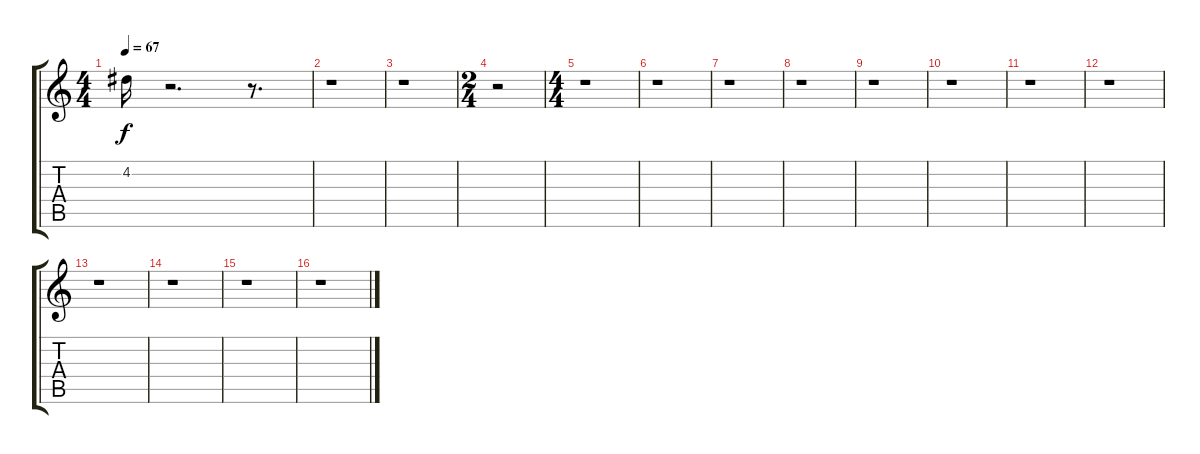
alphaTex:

\track "" {instrument acousticguitarsteel}
\staff {score tabs}
\tuning (E4 B3 G3 D3 A2 E2) {hide}
\ts (4 4)
\tempo 67
\clef g2
\ks c
4.2{t}.16{dy f} r.2{d} r.8{d} |
r.1 |
r.1 |
\ts (2 4)
r.2 |
\ts (4 4)
r.1 |
r.1 |
r.1 |
r.1 |
r.1 |
r.1 |
r.1 |
r.1 |
r.1 |
r.1 |
r.1 |
r.1
